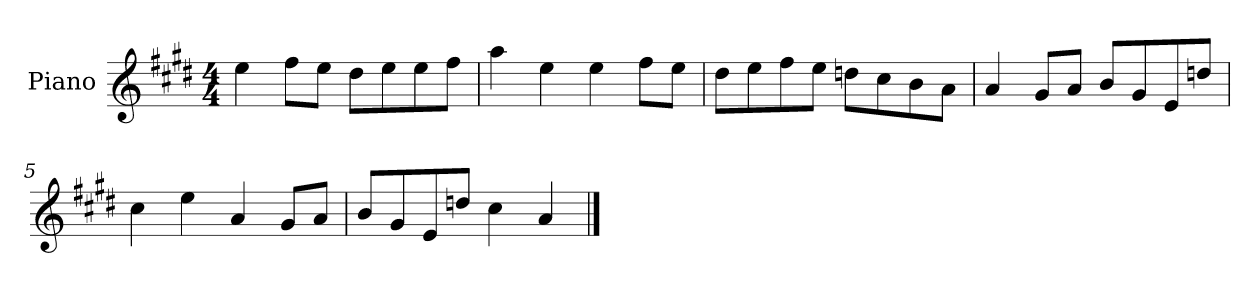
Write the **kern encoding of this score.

**kern
*part1
*staff1
*I"Piano
*I'P-no
*clefG2
*k[f#c#g#d#]
*M4/4
*MM90
=1
4ee\
8ff#\L
8ee\J
8dd#\L
8ee\
8ee\
8ff#\J
=2
4aa\
4ee\
4ee\
8ff#\L
8ee\J
=3
8dd#\L
8ee\
8ff#\
8ee\J
8ddn\L
8cc#\
8b\
8a\J
=4
4a/
8g#/L
8a/J
8b/L
8g#/
8e/
8ddn/J
=5
4cc#\
4ee\
4a/
8g#/L
8a/J
!!LO:LB:g=z
=6
8b/L
8g#/
8e/
8ddn/J
4cc#\
4a/
==
*-
